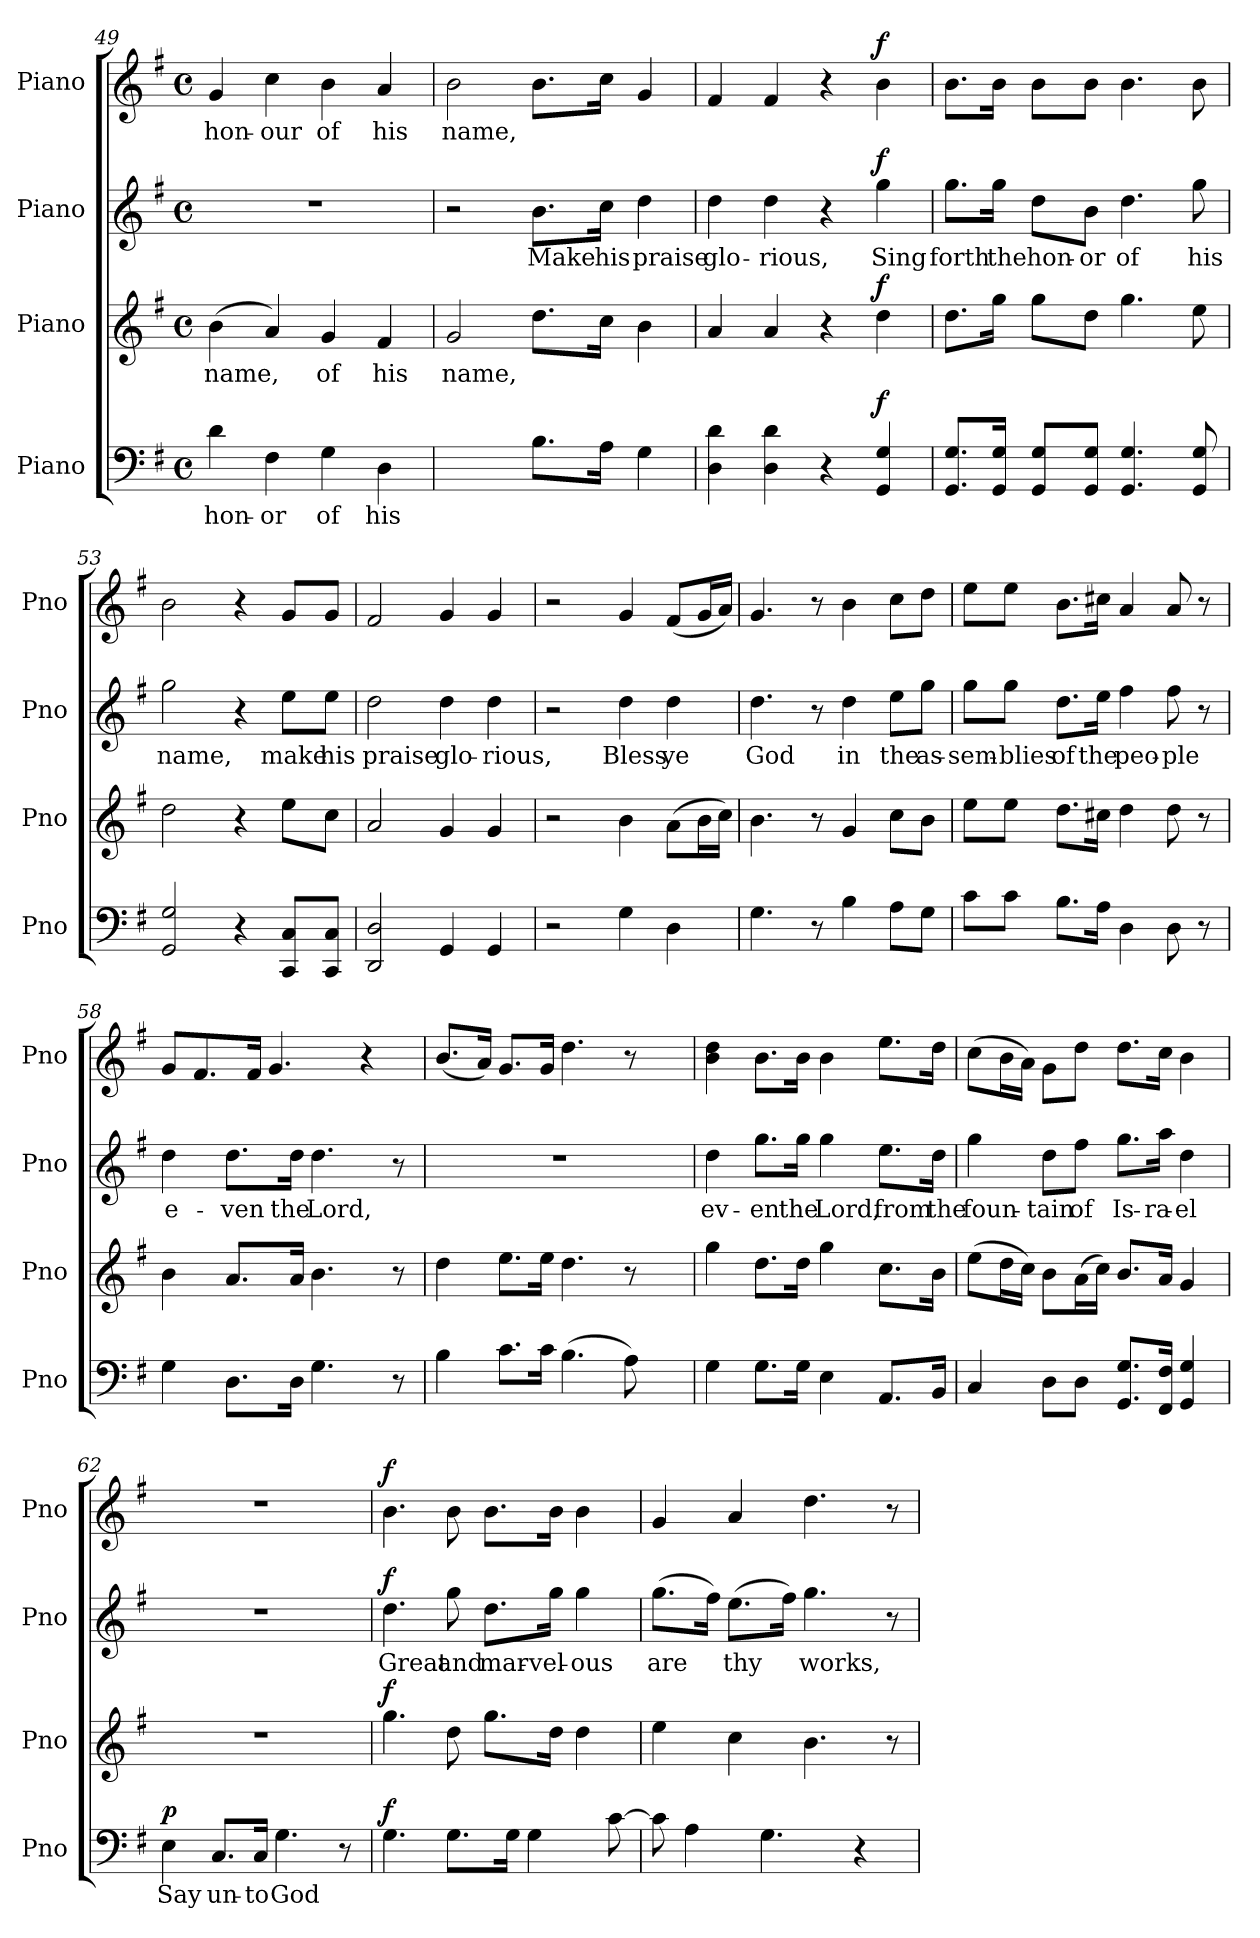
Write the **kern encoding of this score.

**kern	**text	**dynam	**kern	**text	**dynam	**kern	**text	**dynam	**kern	**text	**dynam
*part4	*part4	*part4	*part3	*part3	*part3	*part2	*part2	*part2	*part1	*part1	*part1
*staff4	*staff4	*staff4	*staff3	*staff3	*staff3	*staff2	*staff2	*staff2	*staff1	*staff1	*staff1
*I"Piano	*	*	*I"Piano	*	*	*I"Piano	*	*	*I"Piano	*	*
*I'Pno	*	*	*I'Pno	*	*	*I'Pno	*	*	*I'Pno	*	*
*clefF4	*	*	*clefG2	*	*	*clefG2	*	*	*clefG2	*	*
*k[f#]	*	*	*k[f#]	*	*	*k[f#]	*	*	*k[f#]	*	*
*M4/4	*	*	*M4/4	*	*	*M4/4	*	*	*M4/4	*	*
*met(c)	*	*	*met(c)	*	*	*met(c)	*	*	*met(c)	*	*
=49	=49	=49	=49	=49	=49	=49	=49	=49	=49	=49	=49
!	!LO:LY:b	!	!	!LO:LY:b	!	!	!	!	!	!LO:LY:b	!
4d\	hon-	.	(>4b\	name,	.	1r	.	.	4g/	hon-	.
!	!LO:LY:b	!	!	!	!	!	!	!	!	!LO:LY:b	!
4F#\	-or	.	4a/)	.	.	.	.	.	4cc\	-our	.
!	!LO:LY:b	!	!	!LO:LY:b	!	!	!	!	!	!LO:LY:b	!
4G\	of	.	4g/	of	.	.	.	.	4b\	of	.
!	!LO:LY:b	!	!	!LO:LY:b	!	!	!	!	!	!LO:LY:b	!
4D\	his	.	4f#/	his	.	.	.	.	4a/	his	.
=50	=50	=50	=50	=50	=50	=50	=50	=50	=50	=50	=50
!	!LO:LY:b	!	!	!LO:LY:b	!	!	!	!	!	!LO:LY:b	!
2G\yy	name,	.	2g/	name,	.	2r	.	.	2b\	name,	.
!	!	!	!	!	!	!	!LO:LY:b	!	!	!	!
8.B\L	.	.	8.dd\L	.	.	8.b\L	Make	.	8.b\L	.	.
!	!	!	!	!	!	!	!LO:LY:b	!	!	!	!
16A\Jk	.	.	16cc\Jk	.	.	16cc\Jk	his	.	16cc\Jk	.	.
!	!	!	!	!	!	!	!LO:LY:b	!	!	!	!
4G\	.	.	4b\	.	.	4dd\	praise	.	4g/	.	.
=51	=51	=51	=51	=51	=51	=51	=51	=51	=51	=51	=51
!	!	!	!	!	!	!	!LO:LY:b	!	!	!	!
4D\ 4d\	.	.	4a/	.	.	4dd\	glo-	.	4f#/	.	.
!	!	!	!	!	!	!	!LO:LY:b	!	!	!	!
4D\ 4d\	.	.	4a/	.	.	4dd\	-rious,	.	4f#/	.	.
4r	.	.	4r	.	.	4r	.	.	4r	.	.
!	!	!LO:DY:b	!	!	!LO:DY:b	!	!LO:LY:b	!LO:DY:b	!	!	!LO:DY:b
4GG/ 4G/	.	f	4dd\	.	f	4gg\	Sing	f	4b\	.	f
=52	=52	=52	=52	=52	=52	=52	=52	=52	=52	=52	=52
!	!	!	!	!	!	!	!LO:LY:b	!	!	!	!
8.GG/ 8.G/L	.	.	8.dd\L	.	.	8.gg\L	forth	.	8.b\L	.	.
!	!	!	!	!	!	!	!LO:LY:b	!	!	!	!
16GG/ 16G/Jk	.	.	16gg\Jk	.	.	16gg\Jk	the	.	16b\Jk	.	.
!	!	!	!	!	!	!	!LO:LY:b	!	!	!	!
8GG/ 8G/L	.	.	8gg\L	.	.	8dd\L	hon-	.	8b\L	.	.
!	!	!	!	!	!	!	!LO:LY:b	!	!	!	!
8GG/ 8G/J	.	.	8dd\J	.	.	8b\J	-or	.	8b\J	.	.
!	!	!	!	!	!	!	!LO:LY:b	!	!	!	!
4.GG/ 4.G/	.	.	4.gg\	.	.	4.dd\	of	.	4.b\	.	.
!	!	!	!	!	!	!	!LO:LY:b	!	!	!	!
8GG/ 8G/	.	.	8ee\	.	.	8gg\	his	.	8b\	.	.
!!LO:LB:g=z
=53	=53	=53	=53	=53	=53	=53	=53	=53	=53	=53	=53
!	!	!	!	!	!	!	!LO:LY:b	!	!	!	!
2GG/ 2G/	.	.	2dd\	.	.	2gg\	name,	.	2b\	.	.
4r	.	.	4r	.	.	4r	.	.	4r	.	.
!	!	!	!	!	!	!	!LO:LY:b	!	!	!	!
8CC/ 8C/L	.	.	8ee\L	.	.	8ee\L	make	.	8g/L	.	.
!	!	!	!	!	!	!	!LO:LY:b	!	!	!	!
8CC/ 8C/J	.	.	8cc\J	.	.	8ee\J	his	.	8g/J	.	.
=54	=54	=54	=54	=54	=54	=54	=54	=54	=54	=54	=54
!	!	!	!	!	!	!	!LO:LY:b	!	!	!	!
2DD/ 2D/	.	.	2a/	.	.	2dd\	praise	.	2f#/	.	.
!	!	!	!	!	!	!	!LO:LY:b	!	!	!	!
4GG/	.	.	4g/	.	.	4dd\	glo-	.	4g/	.	.
!	!	!	!	!	!	!	!LO:LY:b	!	!	!	!
4GG/	.	.	4g/	.	.	4dd\	-rious,	.	4g/	.	.
=55	=55	=55	=55	=55	=55	=55	=55	=55	=55	=55	=55
2r	.	.	2r	.	.	2r	.	.	2r	.	.
!	!	!	!	!	!	!	!LO:LY:b	!	!	!	!
4G\	.	.	4b\	.	.	4dd\	Bless	.	4g/	.	.
!	!	!	!	!	!	!	!LO:LY:b	!	!	!	!
4D\	.	.	(>8a\L	.	.	4dd\	ye	.	(<8f#/L	.	.
.	.	.	16b\L	.	.	.	.	.	16g/L	.	.
.	.	.	16cc\JJ)	.	.	.	.	.	16a/JJ)	.	.
=56	=56	=56	=56	=56	=56	=56	=56	=56	=56	=56	=56
!	!	!	!	!	!	!	!LO:LY:b	!	!	!	!
4.G\	.	.	4.b\	.	.	4.dd\	God	.	4.g/	.	.
8r	.	.	8r	.	.	8r	.	.	8r	.	.
!	!	!	!	!	!	!	!LO:LY:b	!	!	!	!
4B\	.	.	4g/	.	.	4dd\	in	.	4b\	.	.
!	!	!	!	!	!	!	!LO:LY:b	!	!	!	!
8A\L	.	.	8cc\L	.	.	8ee\L	the	.	8cc\L	.	.
!	!	!	!	!	!	!	!LO:LY:b	!	!	!	!
8G\J	.	.	8b\J	.	.	8gg\J	as-	.	8dd\J	.	.
=57	=57	=57	=57	=57	=57	=57	=57	=57	=57	=57	=57
!	!	!	!	!	!	!	!LO:LY:b	!	!	!	!
8c\L	.	.	8ee\L	.	.	8gg\L	-sem-	.	8ee\L	.	.
!	!	!	!	!	!	!	!LO:LY:b	!	!	!	!
8c\J	.	.	8ee\J	.	.	8gg\J	-blies	.	8ee\J	.	.
!	!	!	!	!	!	!	!LO:LY:b	!	!	!	!
8.B\L	.	.	8.dd\L	.	.	8.dd\L	of	.	8.b\L	.	.
!	!	!	!	!	!	!	!LO:LY:b	!	!	!	!
16A\Jk	.	.	16cc#X\Jk	.	.	16ee\Jk	the	.	16cc#X\Jk	.	.
!	!	!	!	!	!	!	!LO:LY:b	!	!	!	!
4D\	.	.	4dd\	.	.	4ff#\	peo-	.	4a/	.	.
!	!	!	!	!	!	!	!LO:LY:b	!	!	!	!
8D\	.	.	8dd\	.	.	8ff#\	-ple	.	8a/	.	.
8r	.	.	8r	.	.	8r	.	.	8r	.	.
!!LO:LB:g=z
=58	=58	=58	=58	=58	=58	=58	=58	=58	=58	=58	=58
!	!	!	!	!	!	!	!LO:LY:b	!	!	!	!
4G\	.	.	4b\	.	.	4dd\	e-	.	8g/L	.	.
.	.	.	.	.	.	.	.	.	8.f#/	.	.
!	!	!	!	!	!	!	!LO:LY:b	!	!	!	!
8.D\L	.	.	8.a/L	.	.	8.dd\L	-ven	.	.	.	.
.	.	.	.	.	.	.	.	.	16f#/Jk	.	.
.	.	.	.	.	.	.	.	.	4.g/	.	.
!	!	!	!	!	!	!	!LO:LY:b	!	!	!	!
16D\Jk	.	.	16a/Jk	.	.	16dd\Jk	the	.	.	.	.
!	!	!	!	!	!	!	!LO:LY:b	!	!	!	!
4.G\	.	.	4.b\	.	.	4.dd\	Lord,	.	.	.	.
.	.	.	.	.	.	.	.	.	4r	.	.
8r	.	.	8r	.	.	8r	.	.	.	.	.
=59	=59	=59	=59	=59	=59	=59	=59	=59	=59	=59	=59
4B\	.	.	4dd\	.	.	1r	.	.	(<8.b/L	.	.
.	.	.	.	.	.	.	.	.	16a/Jk)	.	.
8.c\L	.	.	8.ee\L	.	.	.	.	.	8.g/L	.	.
16c\Jk	.	.	16ee\Jk	.	.	.	.	.	16g/Jk	.	.
(>4.B\	.	.	4.dd\	.	.	.	.	.	4.dd\	.	.
8A\)	.	.	8r	.	.	.	.	.	8r	.	.
=60	=60	=60	=60	=60	=60	=60	=60	=60	=60	=60	=60
!	!	!	!	!	!	!	!LO:LY:b	!	!	!	!
4G\	.	.	4gg\	.	.	4dd\	ev-	.	4b\ 4dd\	.	.
!	!	!	!	!	!	!	!LO:LY:b	!	!	!	!
8.G\L	.	.	8.dd\L	.	.	8.gg\L	-en	.	8.b\L	.	.
!	!	!	!	!	!	!	!LO:LY:b	!	!	!	!
16G\Jk	.	.	16dd\Jk	.	.	16gg\Jk	the	.	16b\Jk	.	.
!	!	!	!	!	!	!	!LO:LY:b	!	!	!	!
4E\	.	.	4gg\	.	.	4gg\	Lord,	.	4b\	.	.
!	!	!	!	!	!	!	!LO:LY:b	!	!	!	!
8.AA/L	.	.	8.cc\L	.	.	8.ee\L	from	.	8.ee\L	.	.
!	!	!	!	!	!	!	!LO:LY:b	!	!	!	!
16BB/Jk	.	.	16b\Jk	.	.	16dd\Jk	the	.	16dd\Jk	.	.
=61	=61	=61	=61	=61	=61	=61	=61	=61	=61	=61	=61
!	!	!	!	!	!	!	!LO:LY:b	!	!	!	!
4C/	.	.	(>8ee\L	.	.	4gg\	foun-	.	(>8cc\L	.	.
.	.	.	16dd\L	.	.	.	.	.	16b\L	.	.
.	.	.	16cc\JJ)	.	.	.	.	.	16a\JJ)	.	.
!	!	!	!	!	!	!	!LO:LY:b	!	!	!	!
8D\L	.	.	8b\L	.	.	8dd\L	-tain	.	8g\L	.	.
!	!	!	!	!	!	!	!LO:LY:b	!	!	!	!
8D\J	.	.	(>16a\L	.	.	8ff#\J	of	.	8dd\J	.	.
.	.	.	16cc\JJ)	.	.	.	.	.	.	.	.
!	!	!	!	!	!	!	!LO:LY:b	!	!	!	!
8.GG/ 8.G/L	.	.	8.b/L	.	.	8.gg\L	Is-	.	8.dd\L	.	.
!	!	!	!	!	!	!	!LO:LY:b	!	!	!	!
16FF#/ 16F#/Jk	.	.	16a/Jk	.	.	16aa\Jk	-ra-	.	16cc\Jk	.	.
!	!	!	!	!	!	!	!LO:LY:b	!	!	!	!
4GG/ 4G/	.	.	4g/	.	.	4dd\	-el	.	4b\	.	.
!!LO:LB:g=z
=62	=62	=62	=62	=62	=62	=62	=62	=62	=62	=62	=62
!	!LO:LY:b	!LO:DY:b	!	!	!	!	!	!	!	!	!
4E\	Say	p	1r	.	.	1r	.	.	1r	.	.
!	!LO:LY:b	!	!	!	!	!	!	!	!	!	!
8.C/L	un-	.	.	.	.	.	.	.	.	.	.
!	!LO:LY:b	!	!	!	!	!	!	!	!	!	!
16C/Jk	-to	.	.	.	.	.	.	.	.	.	.
!	!LO:LY:b	!	!	!	!	!	!	!	!	!	!
4.G\	God	.	.	.	.	.	.	.	.	.	.
8r	.	.	.	.	.	.	.	.	.	.	.
=63	=63	=63	=63	=63	=63	=63	=63	=63	=63	=63	=63
!	!	!LO:DY:b	!	!	!LO:DY:b	!	!LO:LY:b	!LO:DY:b	!	!	!LO:DY:b
4.G\	.	f	4.gg\	.	f	4.dd\	Great	f	4.b\	.	f
!	!	!	!	!	!	!	!LO:LY:b	!	!	!	!
8.G\L	.	.	8dd\	.	.	8gg\	and	.	8b\	.	.
!	!	!	!	!	!	!	!LO:LY:b	!	!	!	!
.	.	.	8.gg\L	.	.	8.dd\L	mar-	.	8.b\L	.	.
16G\Jk	.	.	.	.	.	.	.	.	.	.	.
4G\	.	.	.	.	.	.	.	.	.	.	.
!	!	!	!	!	!	!	!LO:LY:b	!	!	!	!
.	.	.	16dd\Jk	.	.	16gg\Jk	-vel-	.	16b\Jk	.	.
!	!	!	!	!	!	!	!LO:LY:b	!	!	!	!
.	.	.	4dd\	.	.	4gg\	-ous	.	4b\	.	.
[8c\	.	.	.	.	.	.	.	.	.	.	.
=64	=64	=64	=64	=64	=64	=64	=64	=64	=64	=64	=64
!	!	!	!	!	!	!	!LO:LY:b	!	!	!	!
8c\]	.	.	4ee\	.	.	(>8.gg\L	are	.	4g/	.	.
4A\	.	.	.	.	.	.	.	.	.	.	.
.	.	.	.	.	.	16ff#\Jk)	.	.	.	.	.
!	!	!	!	!	!	!	!LO:LY:b	!	!	!	!
.	.	.	4cc\	.	.	(>8.ee\L	thy	.	4a/	.	.
4.G\	.	.	.	.	.	.	.	.	.	.	.
.	.	.	.	.	.	16ff#\Jk)	.	.	.	.	.
!	!	!	!	!	!	!	!LO:LY:b	!	!	!	!
.	.	.	4.b\	.	.	4.gg\	works,	.	4.dd\	.	.
4r	.	.	.	.	.	.	.	.	.	.	.
.	.	.	8r	.	.	8r	.	.	8r	.	.
=	=	=	=	=	=	=	=	=	=	=	=
*-	*-	*-	*-	*-	*-	*-	*-	*-	*-	*-	*-
